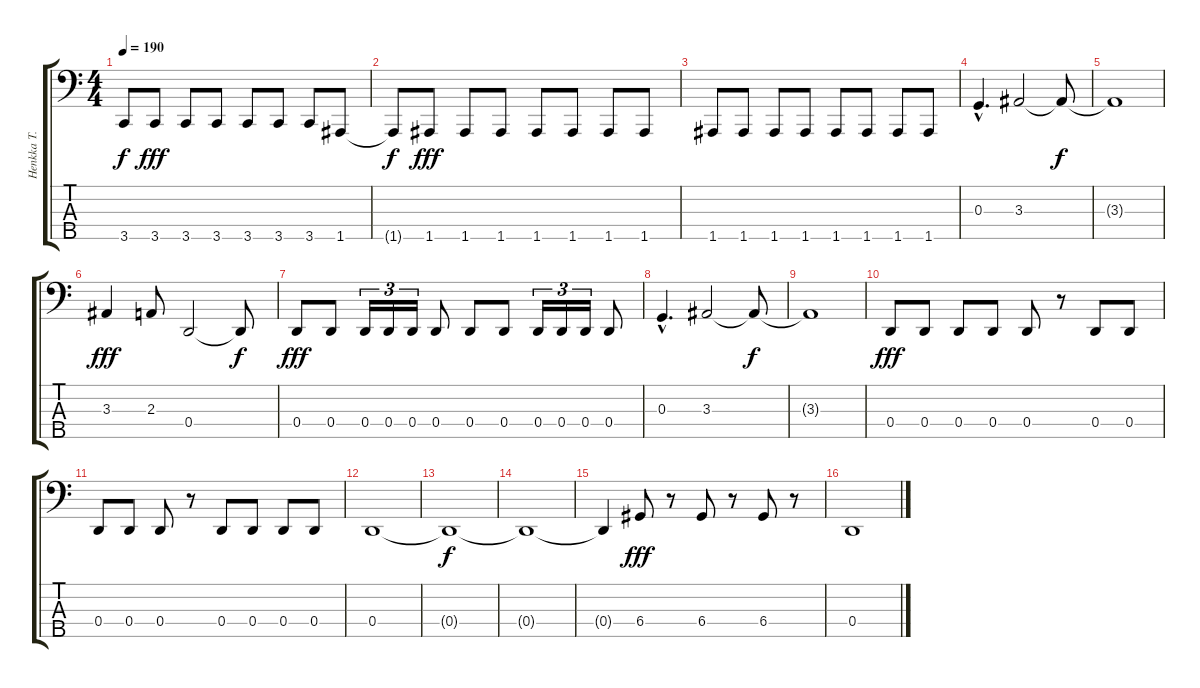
\track ("Henkka T. Blacksmith" "Henkka T. ") {instrument electricbassfinger}
\staff {score tabs}
\tuning (F2 C2 G1 D1 A0) {hide}
\ts (4 4)
\tempo 190
\clef f4
\ks c
3.5{t}.8{dy f} 3.5.8{dy fff} 3.5.8 3.5.8 3.5.8 3.5.8 3.5.8 1.5.8 |
1.5{t}.8{dy f} 1.5.8{dy fff} 1.5.8 1.5.8 1.5.8 1.5.8 1.5.8 1.5.8 |
1.5.8 1.5.8 1.5.8 1.5.8 1.5.8 1.5.8 1.5.8 1.5.8 |
0.3{hac}.4{d} 3.3.2 3.3{t}.8{dy f} |
3.3{t}.1 |
3.3.4{dy fff} 2.3.8 0.4.2 0.4{t}.8{dy f} |
0.4.8{dy fff} 0.4.8 0.4.16{tu (3 2)} 0.4.16{tu (3 2)} 0.4.16{tu (3 2)} 0.4.8 0.4.8 0.4.8 0.4.16{tu (3 2)} 0.4.16{tu (3 2)} 0.4.16{tu (3 2)} 0.4.8 |
0.3{hac}.4{d} 3.3.2 3.3{t}.8{dy f} |
3.3{t}.1 |
0.4.8{dy fff} 0.4.8 0.4.8 0.4.8 0.4.8 r.8 0.4.8 0.4.8 |
0.4.8 0.4.8 0.4.8 r.8 0.4.8 0.4.8 0.4.8 0.4.8 |
0.4.1 |
0.4{t}.1{dy f} |
0.4{t}.1 |
0.4{t}.4 6.4.8{dy fff} r.8 6.4.8 r.8 6.4.8 r.8 |
0.4.1
